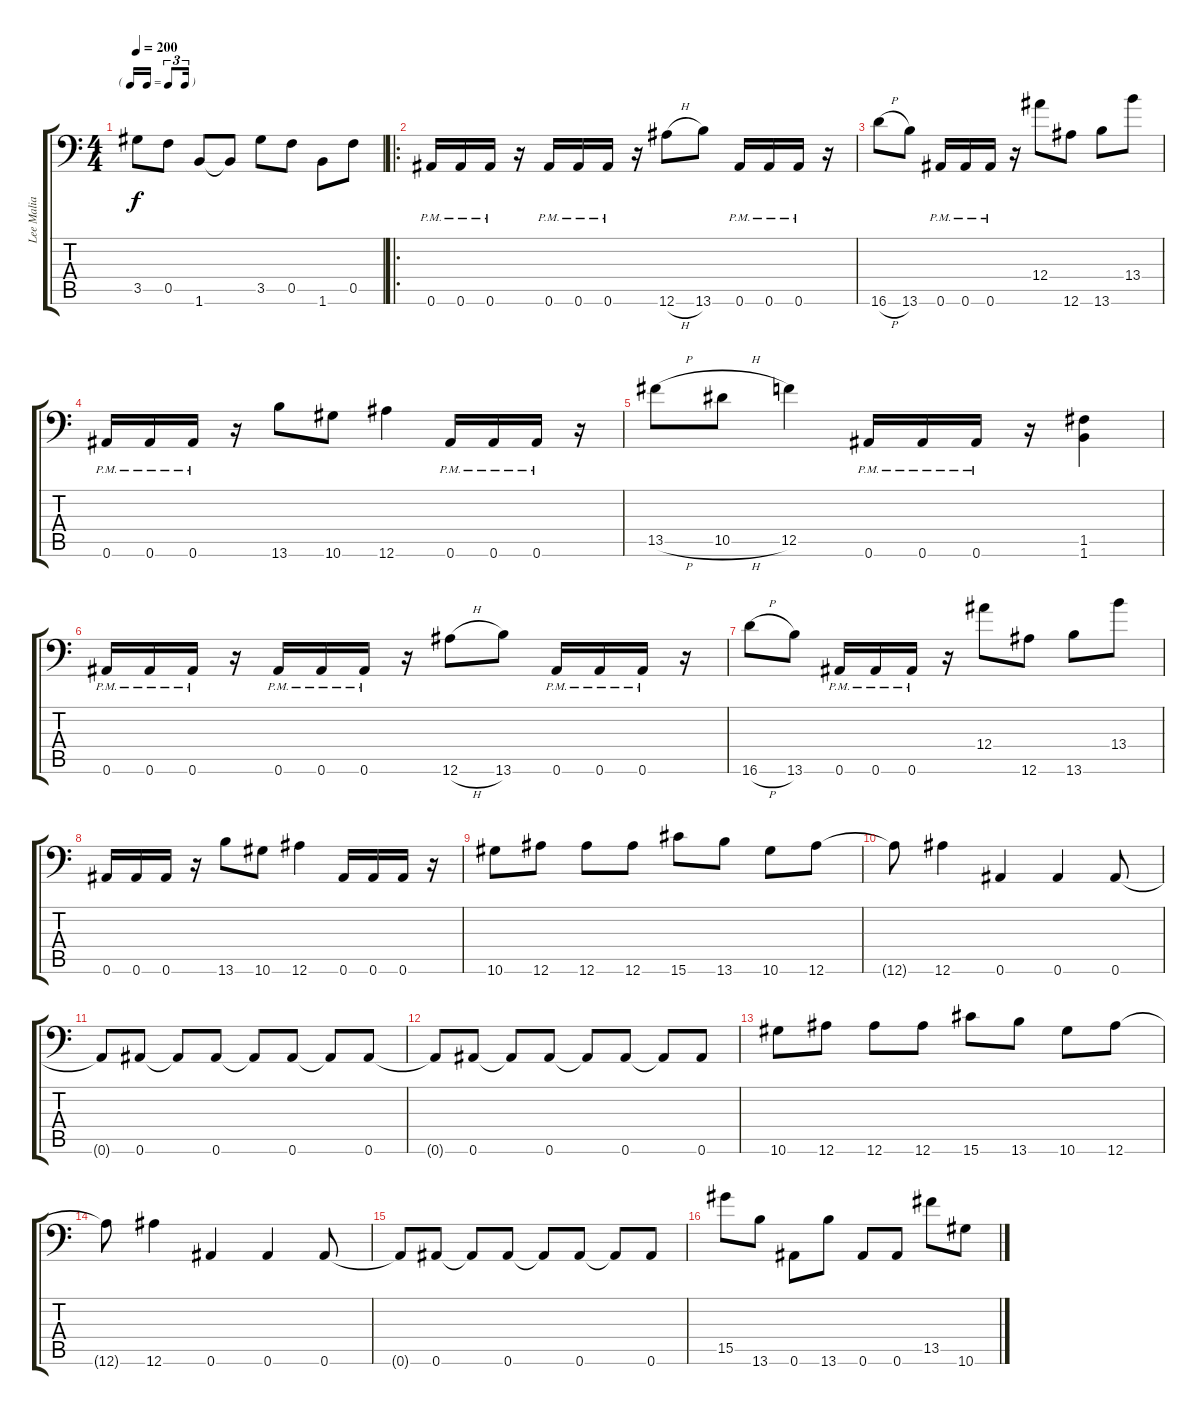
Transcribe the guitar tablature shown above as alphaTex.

\track ("Lee Malia" "Lee Malia") {solo instrument distortionguitar}
\staff {score tabs}
\tuning (C4 G3 Eb3 Bb2 F2 Bb1) {hide}
\ts (4 4)
\tf triplet16th
\tempo 200
\clef f4
\ks c
3.5.8{dy f} 0.5.8 1.6.8 1.6{t}.8 3.5.8 0.5.8 1.6.8 0.5.8 |
\ro
0.6{pm}.16 0.6{pm}.16 0.6{pm}.16 r.16 0.6{pm}.16 0.6{pm}.16 0.6{pm}.16 r.16 12.6{h}.8 13.6.8 0.6{pm}.16 0.6{pm}.16 0.6{pm}.16 r.16 |
16.6{h}.8 13.6.8 0.6{pm}.16 0.6{pm}.16 0.6{pm}.16 r.16 12.4.8 12.6.8 13.6.8 13.4.8 |
0.6{pm}.16 0.6{pm}.16 0.6{pm}.16 r.16 13.6.8 10.6.8 12.6.4 0.6{pm}.16 0.6{pm}.16 0.6{pm}.16 r.16 |
13.5{h}.8 10.5{h}.8 12.5.4 0.6{pm}.16 0.6{pm}.16 0.6{pm}.16 r.16 (1.5 1.6).4 |
0.6{pm}.16 0.6{pm}.16 0.6{pm}.16 r.16 0.6{pm}.16 0.6{pm}.16 0.6{pm}.16 r.16 12.6{h}.8 13.6.8 0.6{pm}.16 0.6{pm}.16 0.6{pm}.16 r.16 |
16.6{h}.8 13.6.8 0.6{pm}.16 0.6{pm}.16 0.6{pm}.16 r.16 12.4.8 12.6.8 13.6.8 13.4.8 |
0.6.16 0.6.16 0.6.16 r.16 13.6.8 10.6.8 12.6.4 0.6.16 0.6.16 0.6.16 r.16 |
10.6.8 12.6.8 12.6.8 12.6.8 15.6.8 13.6.8 10.6.8 12.6.8 |
12.6{t}.8 12.6.4 0.6.4 0.6.4 0.6.8 |
0.6{t}.8 0.6.8 0.6{t}.8 0.6.8 0.6{t}.8 0.6.8 0.6{t}.8 0.6.8 |
0.6{t}.8 0.6.8 0.6{t}.8 0.6.8 0.6{t}.8 0.6.8 0.6{t}.8 0.6.8 |
10.6.8 12.6.8 12.6.8 12.6.8 15.6.8 13.6.8 10.6.8 12.6.8 |
12.6{t}.8 12.6.4 0.6.4 0.6.4 0.6.8 |
0.6{t}.8 0.6.8 0.6{t}.8 0.6.8 0.6{t}.8 0.6.8 0.6{t}.8 0.6.8 |
15.5.8 13.6.8 0.6.8 13.6.8 0.6.8 0.6.8 13.5.8 10.6.8
